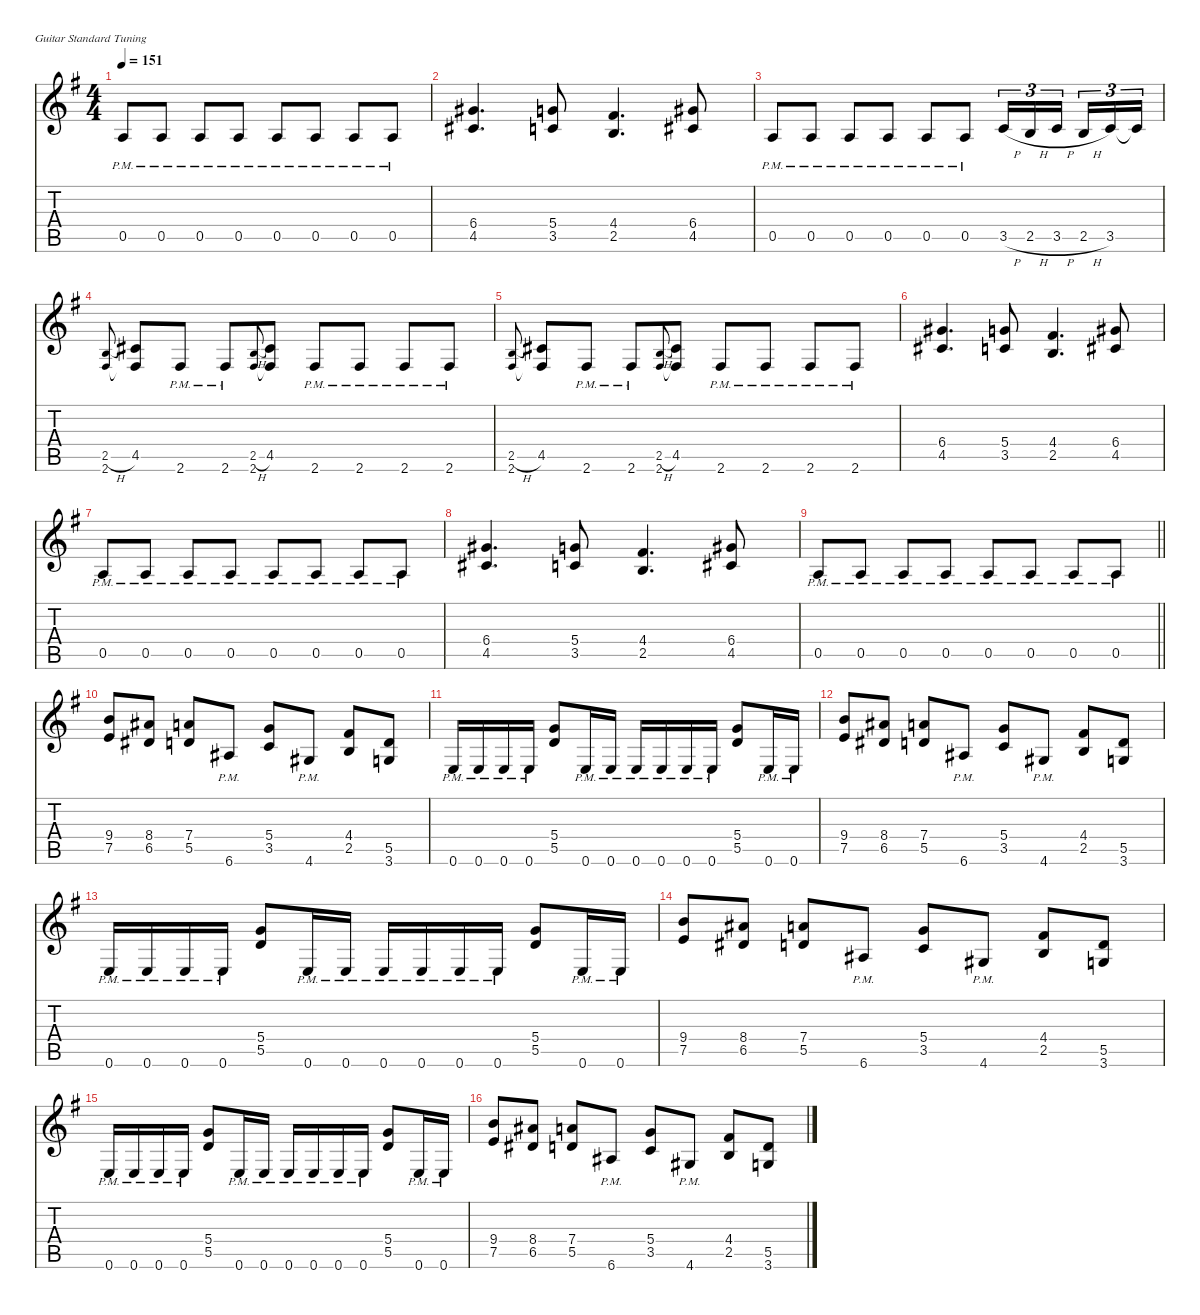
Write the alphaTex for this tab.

\defaultSystemsLayout 4
\hideDynamics
\bracketExtendMode nobrackets
\singleTrackTrackNamePolicy hidden
\multiTrackTrackNamePolicy hidden
\otherSystemsTrackNameOrientation horizontal
\track ("Guitar 1" "dist.guit.") {defaultSystemsLayout 8 mute instrument distortionguitar}
\staff {score tabs}
\tuning (E4 B3 G3 D3 A2 E2)
\ts (4 4)
\tempo 151
\clef g2
\ks eminor
0.5{pm acc forcenatural}.8{dy f beam Up} 0.5{pm acc forcenatural}.8{beam Up} 0.5{pm acc forcenatural}.8{beam Up} 0.5{pm acc forcenatural}.8{beam Up} 0.5{pm acc forcenatural}.8{beam Up} 0.5{pm acc forcenatural}.8{beam Up} 0.5{pm acc forcenatural}.8{beam Up} 0.5{pm acc forcenatural}.8{beam Up} |
(6.4{acc #} 4.5{acc #}).4{d beam Up} (5.4{acc forcenatural} 3.5{acc forcenatural}).8{beam Up} (4.4{acc #} 2.5{acc forcenatural}).4{d beam Up} (6.4{acc #} 4.5{acc #}).8{beam Up} |
0.5{pm acc forcenatural}.8{beam Up} 0.5{pm acc forcenatural}.8{beam Up} 0.5{pm acc forcenatural}.8{beam Up} 0.5{pm acc forcenatural}.8{beam Up} 0.5{pm acc forcenatural}.8{beam Up} 0.5{pm acc forcenatural}.8{beam Up} 3.5{h acc forcenatural}.16{tu (3 2) beam Up} 2.5{h acc forcenatural}.16{tu (3 2) beam Up} 3.5{h acc forcenatural}.16{tu (3 2) beam Up} 2.5{h acc forcenatural}.16{tu (3 2) beam Up} 3.5{acc forcenatural}.16{tu (3 2) beam Up} 3.5{t acc forcenatural}.16{tu (3 2) beam Up} |
(2.5{h acc forcenatural} 2.6{acc #}).8{gr onbeat beam Up} (4.5{acc #} 2.6{t acc #}).8{beam Up} 2.6{pm acc #}.8{beam Up} 2.6{pm acc #}.8{beam Up} (2.5{h acc forcenatural} 2.6{acc #}).8{gr onbeat beam Up} (4.5{acc #} 2.6{t acc #}).8{beam Up} 2.6{pm acc #}.8{beam Up} 2.6{pm acc #}.8{beam Up} 2.6{pm acc #}.8{beam Up} 2.6{pm acc #}.8{beam Up} |
(2.5{h acc forcenatural} 2.6{acc #}).8{gr onbeat beam Up} (4.5{acc #} 2.6{t acc #}).8{beam Up} 2.6{pm acc #}.8{beam Up} 2.6{pm acc #}.8{beam Up} (2.5{h acc forcenatural} 2.6{acc #}).8{gr onbeat beam Up} (4.5{acc #} 2.6{t acc #}).8{beam Up} 2.6{pm acc #}.8{beam Up} 2.6{pm acc #}.8{beam Up} 2.6{pm acc #}.8{beam Up} 2.6{pm acc #}.8{beam Up} |
(6.4{acc #} 4.5{acc #}).4{d beam Up} (5.4{acc forcenatural} 3.5{acc forcenatural}).8{beam Up} (4.4{acc #} 2.5{acc forcenatural}).4{d beam Up} (6.4{acc #} 4.5{acc #}).8{beam Up} |
0.5{pm acc forcenatural}.8{beam Up} 0.5{pm acc forcenatural}.8{beam Up} 0.5{pm acc forcenatural}.8{beam Up} 0.5{pm acc forcenatural}.8{beam Up} 0.5{pm acc forcenatural}.8{beam Up} 0.5{pm acc forcenatural}.8{beam Up} 0.5{pm acc forcenatural}.8{beam Up} 0.5{pm acc forcenatural}.8{beam Up} |
(6.4{acc #} 4.5{acc #}).4{d beam Up} (5.4{acc forcenatural} 3.5{acc forcenatural}).8{beam Up} (4.4{acc #} 2.5{acc forcenatural}).4{d beam Up} (6.4{acc #} 4.5{acc #}).8{beam Up} |
\barLineRight lightlight
0.5{pm acc forcenatural}.8{beam Up} 0.5{pm acc forcenatural}.8{beam Up} 0.5{pm acc forcenatural}.8{beam Up} 0.5{pm acc forcenatural}.8{beam Up} 0.5{pm acc forcenatural}.8{beam Up} 0.5{pm acc forcenatural}.8{beam Up} 0.5{pm acc forcenatural}.8{beam Up} 0.5{pm acc forcenatural}.8{beam Up} |
(9.4{acc forcenatural} 7.5{acc forcenatural}).8{beam Up} (8.4{acc #} 6.5{acc #}).8{beam Up} (7.4{acc forcenatural} 5.5{acc forcenatural}).8{beam Up} 6.6{pm acc #}.8{beam Up} (5.4{acc forcenatural} 3.5{acc forcenatural}).8{beam Up} 4.6{pm acc #}.8{beam Up} (4.4{acc #} 2.5{acc forcenatural}).8{beam Up} (5.5{acc forcenatural} 3.6{acc forcenatural}).8{beam Up} |
0.6{pm acc forcenatural}.16{beam Up} 0.6{pm acc forcenatural}.16{beam Up} 0.6{pm acc forcenatural}.16{beam Up} 0.6{pm acc forcenatural}.16{beam Up} (5.4{acc forcenatural} 5.5{acc forcenatural}).8{beam Up} 0.6{pm acc forcenatural}.16{beam Up} 0.6{pm acc forcenatural}.16{beam Up} 0.6{pm acc forcenatural}.16{beam Up} 0.6{pm acc forcenatural}.16{beam Up} 0.6{pm acc forcenatural}.16{beam Up} 0.6{pm acc forcenatural}.16{beam Up} (5.4{acc forcenatural} 5.5{acc forcenatural}).8{beam Up} 0.6{pm acc forcenatural}.16{beam Up} 0.6{pm acc forcenatural}.16{beam Up} |
(9.4{acc forcenatural} 7.5{acc forcenatural}).8{beam Up} (8.4{acc #} 6.5{acc #}).8{beam Up} (7.4{acc forcenatural} 5.5{acc forcenatural}).8{beam Up} 6.6{pm acc #}.8{beam Up} (5.4{acc forcenatural} 3.5{acc forcenatural}).8{beam Up} 4.6{pm acc #}.8{beam Up} (4.4{acc #} 2.5{acc forcenatural}).8{beam Up} (5.5{acc forcenatural} 3.6{acc forcenatural}).8{beam Up} |
0.6{pm acc forcenatural}.16{beam Up} 0.6{pm acc forcenatural}.16{beam Up} 0.6{pm acc forcenatural}.16{beam Up} 0.6{pm acc forcenatural}.16{beam Up} (5.4{acc forcenatural} 5.5{acc forcenatural}).8{beam Up} 0.6{pm acc forcenatural}.16{beam Up} 0.6{pm acc forcenatural}.16{beam Up} 0.6{pm acc forcenatural}.16{beam Up} 0.6{pm acc forcenatural}.16{beam Up} 0.6{pm acc forcenatural}.16{beam Up} 0.6{pm acc forcenatural}.16{beam Up} (5.4{acc forcenatural} 5.5{acc forcenatural}).8{beam Up} 0.6{pm acc forcenatural}.16{beam Up} 0.6{pm acc forcenatural}.16{beam Up} |
(9.4{acc forcenatural} 7.5{acc forcenatural}).8{beam Up} (8.4{acc #} 6.5{acc #}).8{beam Up} (7.4{acc forcenatural} 5.5{acc forcenatural}).8{beam Up} 6.6{pm acc #}.8{beam Up} (5.4{acc forcenatural} 3.5{acc forcenatural}).8{beam Up} 4.6{pm acc #}.8{beam Up} (4.4{acc #} 2.5{acc forcenatural}).8{beam Up} (5.5{acc forcenatural} 3.6{acc forcenatural}).8{beam Up} |
0.6{pm acc forcenatural}.16{beam Up} 0.6{pm acc forcenatural}.16{beam Up} 0.6{pm acc forcenatural}.16{beam Up} 0.6{pm acc forcenatural}.16{beam Up} (5.4{acc forcenatural} 5.5{acc forcenatural}).8{beam Up} 0.6{pm acc forcenatural}.16{beam Up} 0.6{pm acc forcenatural}.16{beam Up} 0.6{pm acc forcenatural}.16{beam Up} 0.6{pm acc forcenatural}.16{beam Up} 0.6{pm acc forcenatural}.16{beam Up} 0.6{pm acc forcenatural}.16{beam Up} (5.4{acc forcenatural} 5.5{acc forcenatural}).8{beam Up} 0.6{pm acc forcenatural}.16{beam Up} 0.6{pm acc forcenatural}.16{beam Up} |
(9.4{acc forcenatural} 7.5{acc forcenatural}).8{beam Up} (8.4{acc #} 6.5{acc #}).8{beam Up} (7.4{acc forcenatural} 5.5{acc forcenatural}).8{beam Up} 6.6{pm acc #}.8{beam Up} (5.4{acc forcenatural} 3.5{acc forcenatural}).8{beam Up} 4.6{pm acc #}.8{beam Up} (4.4{acc #} 2.5{acc forcenatural}).8{beam Up} (5.5{acc forcenatural} 3.6{acc forcenatural}).8{beam Up}
